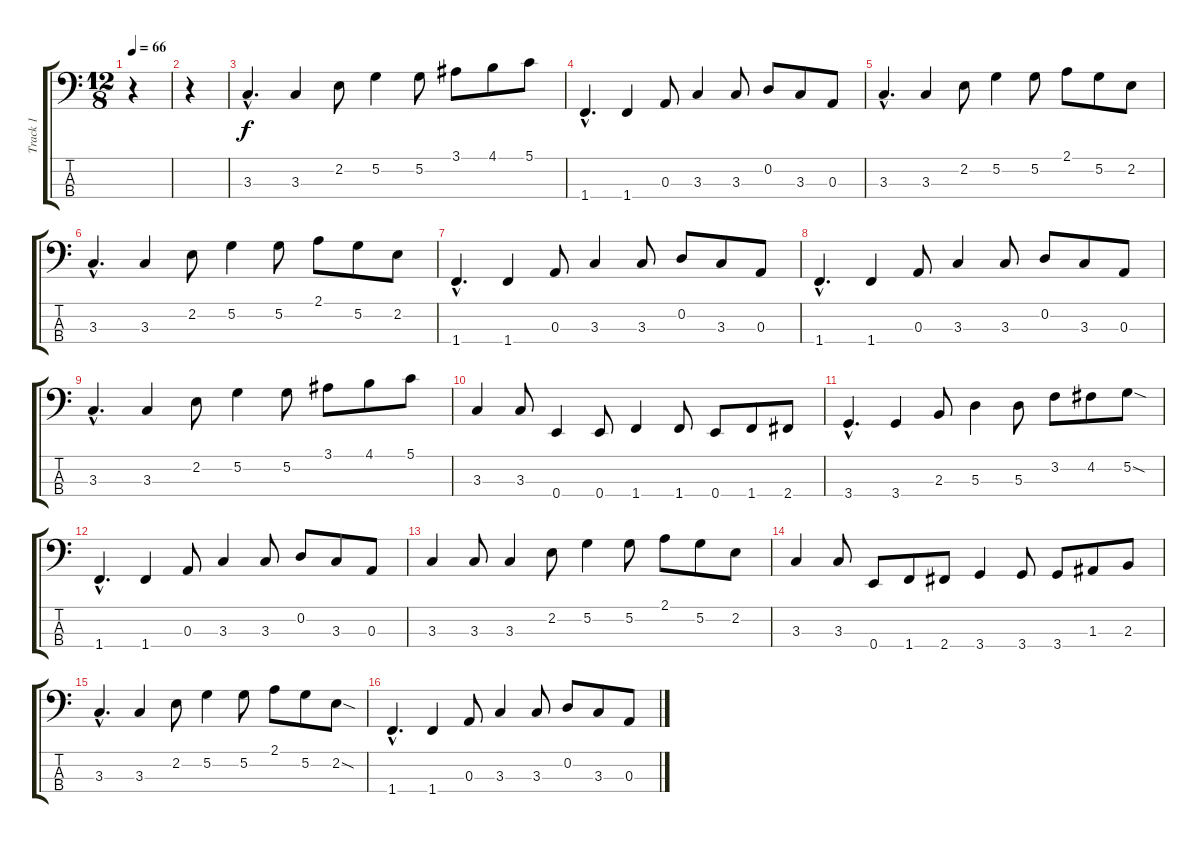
\track ("Track 1" "Track 1") {instrument electricbassfinger}
\staff {score tabs}
\tuning (G2 D2 A1 E1) {hide}
\ts (12 8)
\tempo 66
\clef f4
\ks c
r.4{dy f instrument electricbassfinger} |
r.4 |
3.3{hac}.4{d} 3.3.4 2.2.8 5.2.4 5.2.8 3.1.8 4.1.8 5.1.8 |
1.4{hac}.4{d} 1.4.4 0.3.8 3.3.4 3.3.8 0.2.8 3.3.8 0.3.8 |
3.3{hac}.4{d} 3.3.4 2.2.8 5.2.4 5.2.8 2.1.8 5.2.8 2.2.8 |
3.3{hac}.4{d} 3.3.4 2.2.8 5.2.4 5.2.8 2.1.8 5.2.8 2.2.8 |
1.4{hac}.4{d} 1.4.4 0.3.8 3.3.4 3.3.8 0.2.8 3.3.8 0.3.8 |
1.4{hac}.4{d} 1.4.4 0.3.8 3.3.4 3.3.8 0.2.8 3.3.8 0.3.8 |
3.3{hac}.4{d} 3.3.4 2.2.8 5.2.4 5.2.8 3.1.8 4.1.8 5.1.8 |
3.3.4 3.3.8 0.4.4 0.4.8 1.4.4 1.4.8 0.4.8 1.4.8 2.4.8 |
3.4{hac}.4{d} 3.4.4 2.3.8 5.3.4 5.3.8 3.2.8 4.2.8 5.2{sod}.8 |
1.4{hac}.4{d} 1.4.4 0.3.8 3.3.4 3.3.8 0.2.8 3.3.8 0.3.8 |
3.3.4 3.3.8 3.3.4 2.2.8 5.2.4 5.2.8 2.1.8 5.2.8 2.2.8 |
3.3.4 3.3.8 0.4.8 1.4.8 2.4.8 3.4.4 3.4.8 3.4.8 1.3.8 2.3.8 |
3.3{hac}.4{d} 3.3.4 2.2.8 5.2.4 5.2.8 2.1.8 5.2.8 2.2{sod}.8 |
1.4{hac}.4{d} 1.4.4 0.3.8 3.3.4 3.3.8 0.2.8 3.3.8 0.3.8
